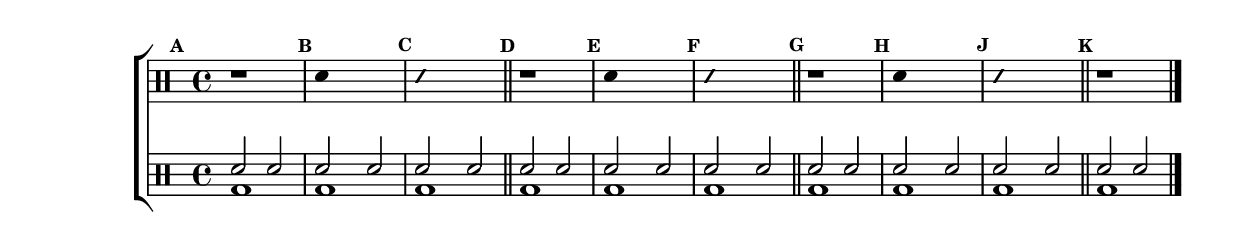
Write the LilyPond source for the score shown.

%-*- coding: utf-8 -*-

\version "2.10.00"

%\header {title = "aquecendo e divertindo-se com 6 notas"}

\new ChoirStaff <<

\drummode <<

\drums {
\override Staff.TimeSignature #'style = #'()
\time 4/4 

\override Score.BarNumber #'transparent = ##t
\override Score.RehearsalMark #'font-size = #-2
\set Score.markFormatter = #format-mark-numbers

\context DrumVoice = "1" { }
\context DrumVoice = "2" { }

{ 

\mark \default
r1
\mark \default
\override Stem #'transparent = ##t
sn4 s2.
\mark \default
\override NoteHead #'style = #'slash
\override NoteHead #'font-size = #-4
sn4 s2.
\revert NoteHead #'style 
\revert NoteHead #'font-size


\mark \default
r1
\mark \default
\override Stem #'transparent = ##t
sn4 s2.
\mark \default
\override NoteHead #'style = #'slash
\override NoteHead #'font-size = #-4
sn4 s2.
\revert NoteHead #'style 
\revert NoteHead #'font-size


\mark \default
r1
\mark \default
\override Stem #'transparent = ##t
sn4 s2.
\mark \default
\override NoteHead #'style = #'slash
\override NoteHead #'font-size = #-4
sn4 s2.
\revert NoteHead #'style 
\revert NoteHead #'font-size

r1


\bar "|."

  
}

}


\drums {

\override Staff.TimeSignature #'style = #'()
\time 4/4 

\override Score.BarNumber #'transparent = ##t
\override Score.RehearsalMark #'font-size = #-2
\set Score.markFormatter = #format-mark-numbers

\context DrumVoice = "1" { }
\context DrumVoice = "2" { }

<<

{

\mark \default
sn2 sn
\mark \default
sn2 sn
\mark \default
sn2 sn
\bar "||"


\mark \default
sn2 sn
\mark \default
sn2 sn
\mark \default
sn2 sn
\bar "||"


\mark \default
sn2 sn
\mark \default
sn2 sn
\mark \default
sn2 sn
\bar "||"


\mark \default
sn2 sn 

\bar "|."

  
}

\\

{

bd1 bd1 bd1 
bd1 bd1 bd1
bd1 bd1 bd1
bd1
}

>>

}

>>

>>